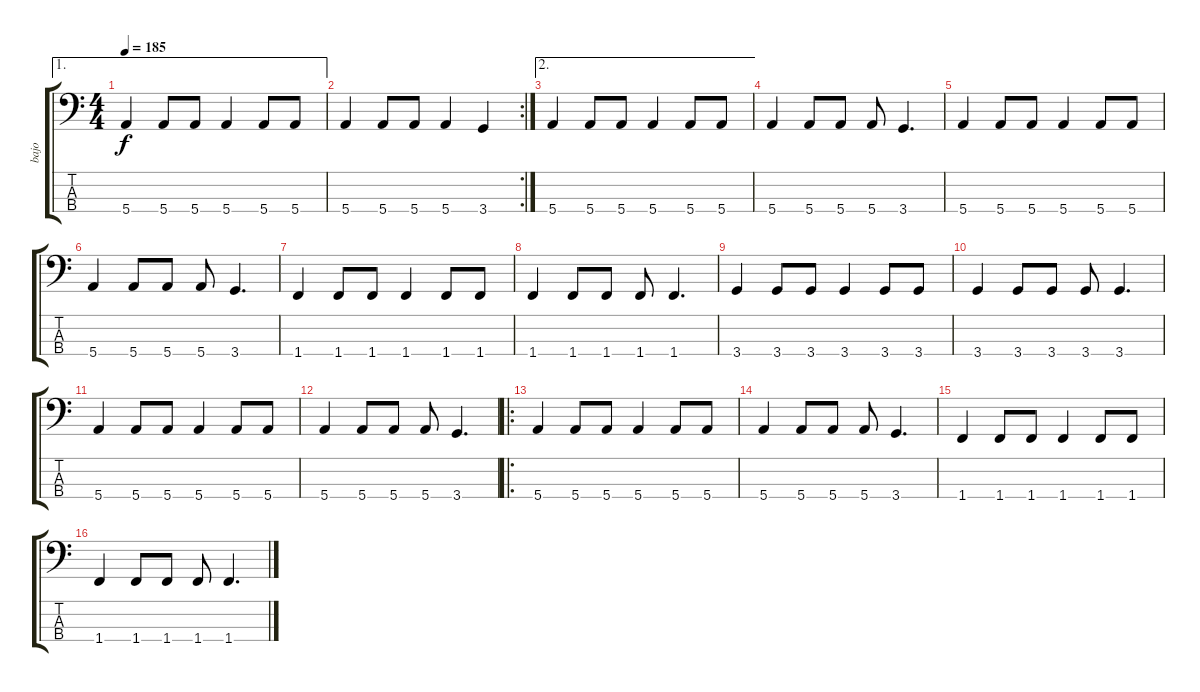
\track ("bajo" "bajo") {instrument electricbasspick}
\staff {score tabs}
\tuning (G2 D2 A1 E1) {hide}
\ae 1
\ts (4 4)
\tempo 185
\clef f4
\ks c
5.4.4{dy f} 5.4.8 5.4.8 5.4.4 5.4.8 5.4.8 |
\rc 2
5.4.4 5.4.8 5.4.8 5.4.4 3.4.4 |
\ae 2
5.4.4 5.4.8 5.4.8 5.4.4 5.4.8 5.4.8 |
5.4.4 5.4.8 5.4.8 5.4.8 3.4.4{d} |
5.4.4 5.4.8 5.4.8 5.4.4 5.4.8 5.4.8 |
5.4.4 5.4.8 5.4.8 5.4.8 3.4.4{d} |
1.4.4 1.4.8 1.4.8 1.4.4 1.4.8 1.4.8 |
1.4.4 1.4.8 1.4.8 1.4.8 1.4.4{d} |
3.4.4 3.4.8 3.4.8 3.4.4 3.4.8 3.4.8 |
3.4.4 3.4.8 3.4.8 3.4.8 3.4.4{d} |
5.4.4 5.4.8 5.4.8 5.4.4 5.4.8 5.4.8 |
5.4.4 5.4.8 5.4.8 5.4.8 3.4.4{d} |
\ro
5.4.4 5.4.8 5.4.8 5.4.4 5.4.8 5.4.8 |
5.4.4 5.4.8 5.4.8 5.4.8 3.4.4{d} |
1.4.4 1.4.8 1.4.8 1.4.4 1.4.8 1.4.8 |
1.4.4 1.4.8 1.4.8 1.4.8 1.4.4{d}
